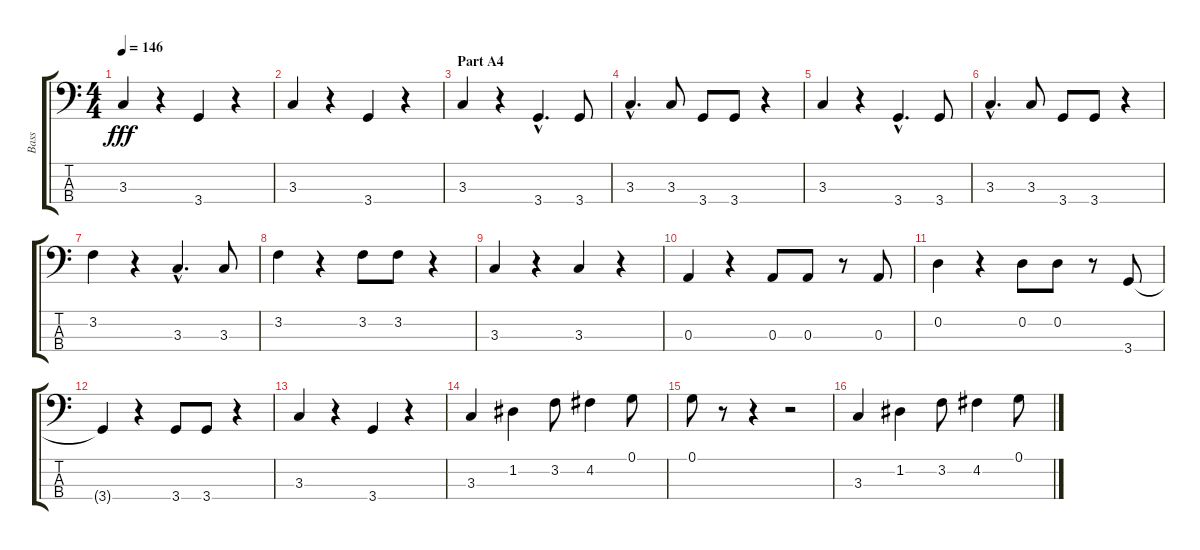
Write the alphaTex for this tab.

\track ("Bass" "Bass") {instrument electricguitarmuted}
\staff {score tabs}
\tuning (G2 D2 A1 E1) {hide}
\ts (4 4)
\tempo 146
\clef f4
\ks c
3.3.4{dy fff} r.4 3.4.4 r.4 |
3.3.4 r.4 3.4.4 r.4 |
\section ("" "Part A4")
3.3.4 r.4 3.4{hac}.4{d} 3.4.8 |
3.3{hac}.4{d} 3.3.8 3.4.8 3.4.8 r.4 |
3.3.4 r.4 3.4{hac}.4{d} 3.4.8 |
3.3{hac}.4{d} 3.3.8 3.4.8 3.4.8 r.4 |
3.2.4 r.4 3.3{hac}.4{d} 3.3.8 |
3.2.4 r.4 3.2.8 3.2.8 r.4 |
3.3.4 r.4 3.3.4 r.4 |
0.3.4 r.4 0.3.8 0.3.8 r.8 0.3.8 |
0.2.4 r.4 0.2.8 0.2.8 r.8 3.4.8 |
3.4{t}.4 r.4 3.4.8 3.4.8 r.4 |
3.3.4 r.4 3.4.4 r.4 |
3.3.4 1.2.4 3.2.8 4.2.4 0.1.8 |
0.1.8 r.8 r.4 r.2 |
3.3.4 1.2.4 3.2.8 4.2.4 0.1.8
